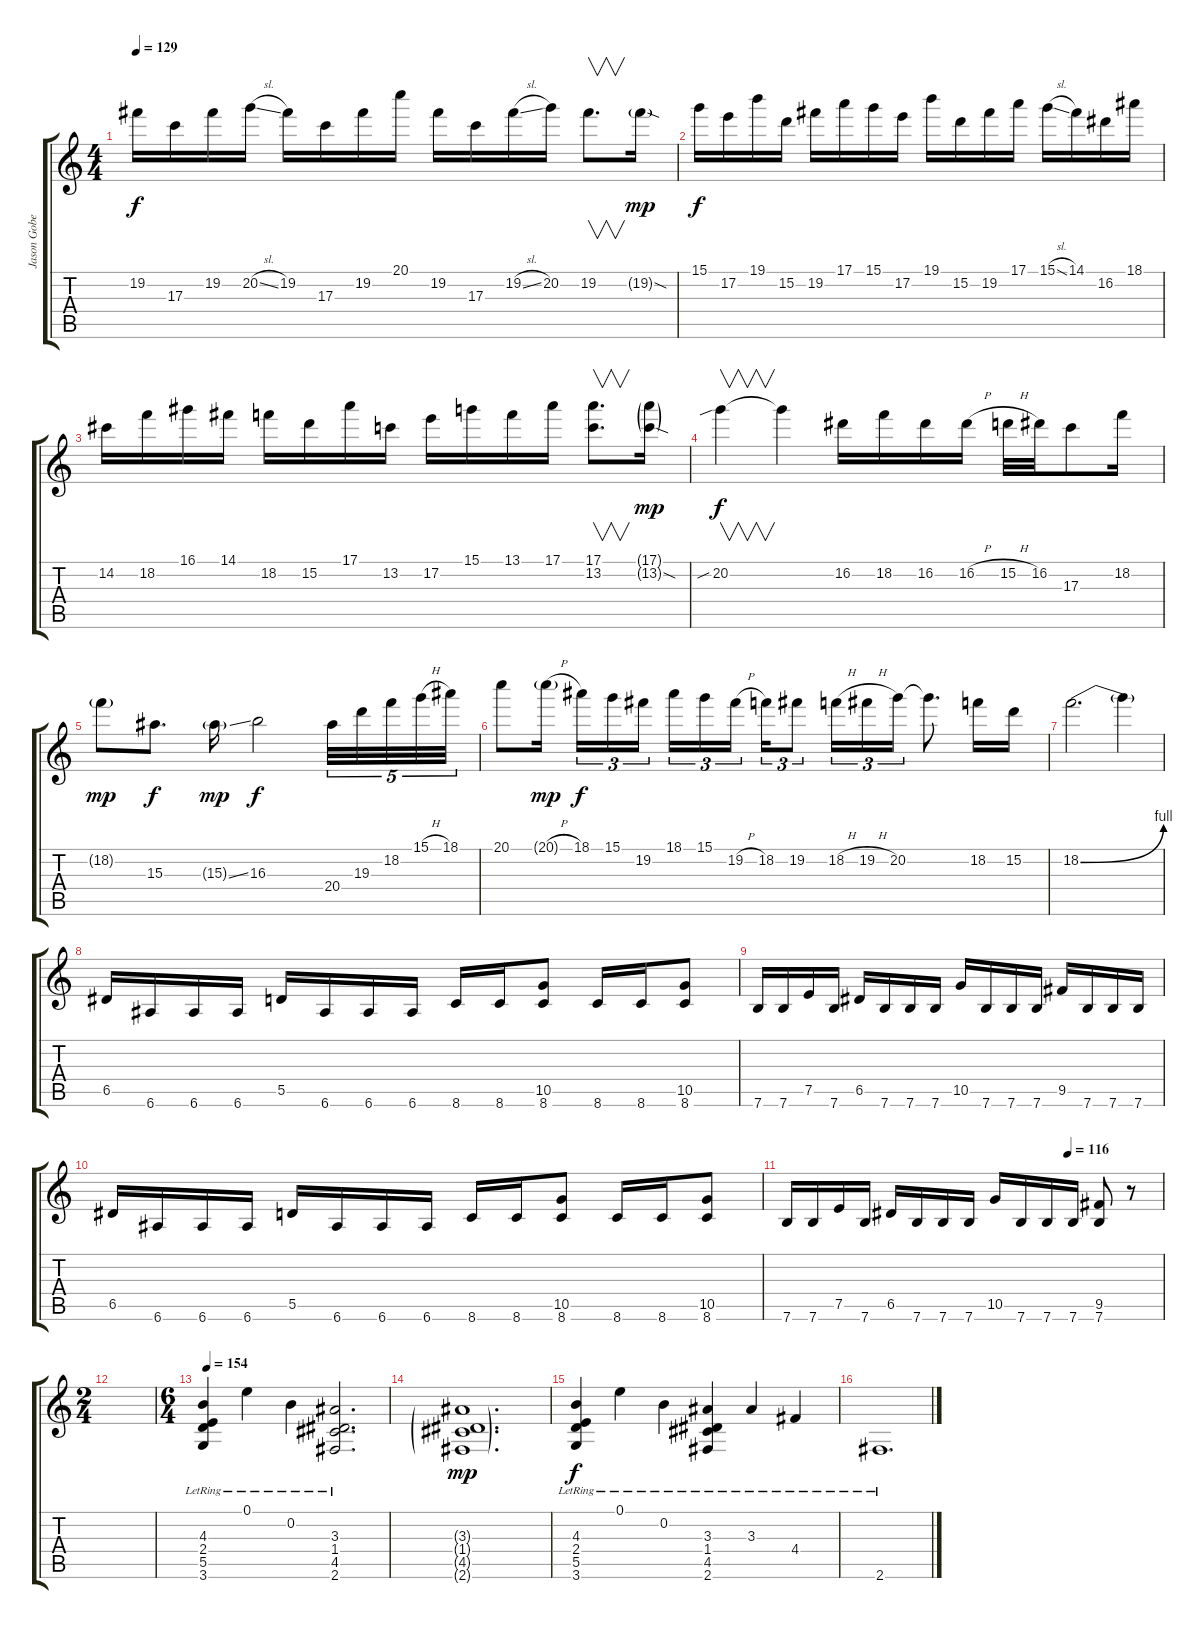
\track ("Jason Gobel" "Jason Gobe") {instrument distortionguitar}
\staff {score tabs}
\tuning (E4 B3 G3 D3 A2 E2) {hide}
\ts (4 4)
\tempo 129
\clef g2
\ks c
19.2.16{dy f} 17.3.16 19.2.16 20.2{sl}.16 19.2.16 17.3.16 19.2.16 20.1.16 19.2.16 17.3.16 19.2{sl}.16 20.2.16 19.2.8{v d} 19.2{sod g}.16{dy mp} |
15.1.16{dy f} 17.2.16 19.1.16 15.2.16 19.2.16 17.1.16 15.1.16 17.2.16 19.1.16 15.2.16 19.2.16 17.1.16 15.1{sl}.16 14.1.16 16.2.16 18.1.16 |
14.2.16 18.2.16 16.1.16 14.1.16 18.2.16 15.2.16 17.1.16 13.2.16 17.2.16 15.1.16 13.1.16 17.1.16 (17.1 13.2).8{v d} (17.1{g} 13.2{sod g}).16{dy mp} |
20.2{sib}.4{v dy f} 20.2{t}.4 16.2.16 18.2.16 16.2.16 16.2{h}.16 15.2{h}.32 16.2.32 17.3.8 18.2.16 |
18.2{g}.8{dy mp} 15.3.8{d dy f} 15.3{ss g}.16{dy mp} 16.3.2{dy f} 20.4.32{tu (5 4)} 19.3.32{tu (5 4)} 18.2.32{tu (5 4)} 15.1{h}.32{tu (5 4)} 18.1.32{tu (5 4)} |
20.1.8 20.1{h g}.16{dy mp beam splitsecondary} 18.1.16{tu (3 2) dy f} 15.1.16{tu (3 2)} 19.2.16{tu (3 2) beam splitsecondary} 18.1.16{tu (3 2)} 15.1.16{tu (3 2)} 19.2{h}.16{tu (3 2) beam splitsecondary} 18.2.16{tu (3 2)} 19.2.8{tu (3 2)} 18.2{h}.16{tu (3 2)} 19.2{h}.16{tu (3 2)} 20.2.16{tu (3 2)} 20.2{t}.8{d} 18.2.16 15.2.16 |
18.2{be (bend 0 0 60 4)}.2{d} 18.2{t}.4 |
6.5.16 6.6.16 6.6.16 6.6.16 5.5.16 6.6.16 6.6.16 6.6.16 8.6.16 8.6.16 (10.5 8.6).8 8.6.16 8.6.16 (10.5 8.6).8 |
7.6.16 7.6.16 7.5.16 7.6.16 6.5.16 7.6.16 7.6.16 7.6.16 10.5.16 7.6.16 7.6.16 7.6.16 9.5.16 7.6.16 7.6.16 7.6.16 |
6.5.16 6.6.16 6.6.16 6.6.16 5.5.16 6.6.16 6.6.16 6.6.16 8.6.16 8.6.16 (10.5 8.6).8 8.6.16 8.6.16 (10.5 8.6).8 |
\tempo (116 0.75)
7.6.16 7.6.16 7.5.16 7.6.16 6.5.16 7.6.16 7.6.16 7.6.16 10.5.16 7.6.16 7.6.16 7.6.16 (9.5 7.6).8 r.8 |
\ts (2 4)
|
\ts (6 4)
\tempo 154
(4.3{lr} 2.4{lr} 5.5{lr} 3.6{lr}).4{instrument electricguitarjazz} 0.1{lr}.4 0.2{lr}.4 (3.3{lr} 1.4{lr} 4.5{lr} 2.6{lr}).2{d} |
(3.3{g} 1.4{g} 4.5{g} 2.6{g}).1{d dy mp} |
(4.3{lr} 2.4{lr} 5.5{lr} 3.6{lr}).4{dy f instrument electricguitarjazz} 0.1{lr}.4 0.2{lr}.4 (3.3{lr} 1.4{lr} 4.5{lr} 2.6{lr}).4 3.3{lr}.4 4.4{lr}.4 |
2.6{lr}.1{d}
